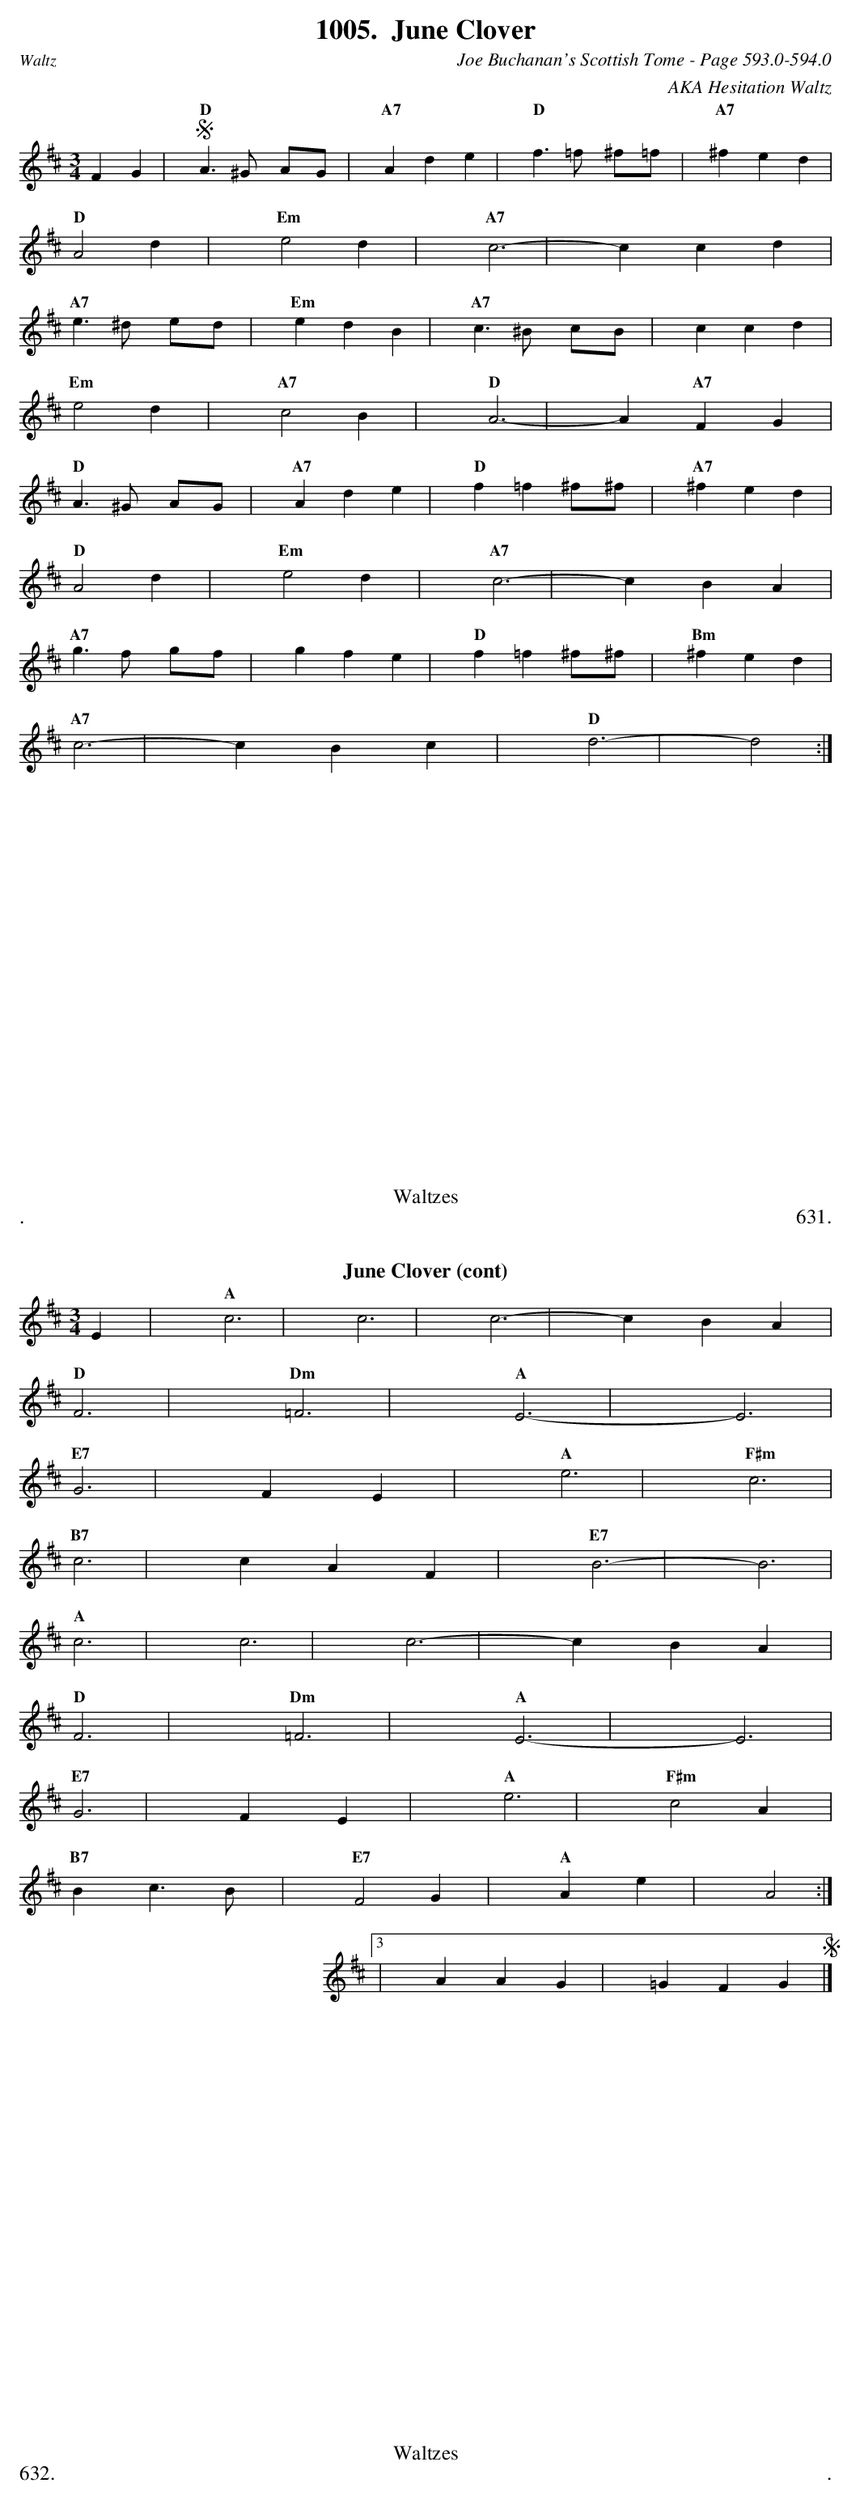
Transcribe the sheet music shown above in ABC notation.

X:1
T:June Clover
C:Joe Buchanan's Scottish Tome - Page 593.0-594.0
C:AKA Hesitation Waltz
L:1/4
M:3/4
K:D
F G |S "D"A>^G A/G/ | "A7"A d e | "D"f>=f ^f/=f/ | "A7"^f e d |
"D"A2 d | "Em"e2 d | "A7"c3- | c c d |
"A7"e>^d e/d/ | "Em"e d B | "A7"c>^B c/B/ | c c d |
"Em"e2 d | "A7"c2 B | "D"A3- | A "A7"F G |
"D"A>^G A/G/ | "A7"A d e | "D"f =f ^f/^f/ | "A7"^f e d |
"D"A2 d | "Em"e2 d | "A7"c3- | c B A |
"A7"g>f g/f/ | g f e | "D"f =f ^f/^f/ | "Bm"^f e d |
"A7"c3- | c B c | "D"d3- | d2 :|
%%newpage
T:June Clover (cont)
E | "A"c3 | c3 | c3- | c B A |
"D"F3 | "Dm"=F3 | "A"E3- | E3 |
"E7"G3- |  F E | "A"e3 | "F#m"c3 |
"B7"c3 | c A F | "E7"B3- | B3 |
"A"c3 | c3 | c3- | c B A |
"D"F3 | "Dm"=F3 | "A"E3- | E3 |
"E7"G3- |  F E | "A"e3 | "F#m"c2 A |
"B7"B c> B | "E7"F2 G | "A"Ae- | A2 :|
[3 | A A G | =G F G S|]
